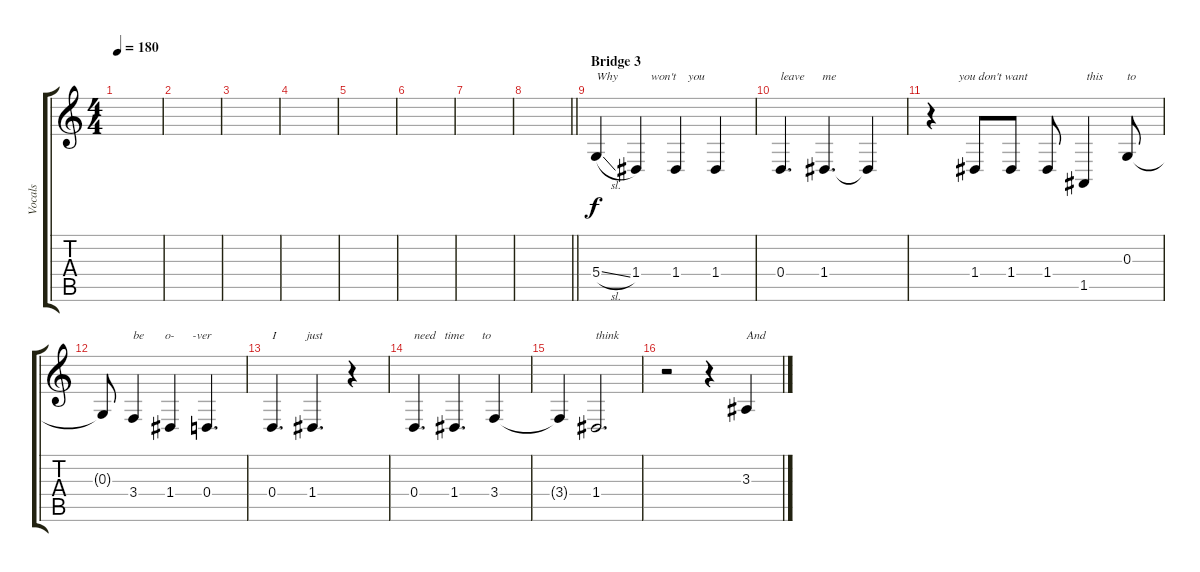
\track ("Vocals" "Vocals") {instrument altosax}
\staff {score tabs}
\tuning (E4 B3 G3 D3 A2 E2) {hide}
\ts (4 4)
\tempo 180
\clef g2
\ks c
|
|
|
|
|
|
|
\barLineRight lightlight
|
\section ("" "Bridge 3")
5.4{sl}.4{txt "Why           won't    you"} 1.4.4 1.4.4 1.4.4 |
0.4.4{d txt "leave      me"} 1.4.4{d} 1.4{t}.4 |
r.4{txt "         you don't want"} 1.4.8 1.4.8 1.4.8 1.5.4{txt " this"} 0.3.8{txt "to"} |
0.3{t}.8 3.4.4{txt "be       o-      -ver"} 1.4.4 0.4.4{d} |
0.4.4{d txt "I          just"} 1.4.4{d} r.4 |
0.4.4{d txt "need   time      to"} 1.4.4{d} 3.4.4 |
3.4{t}.4 1.4.2{d txt "think"} |
r.2 r.4 3.3.4{txt "And"}
